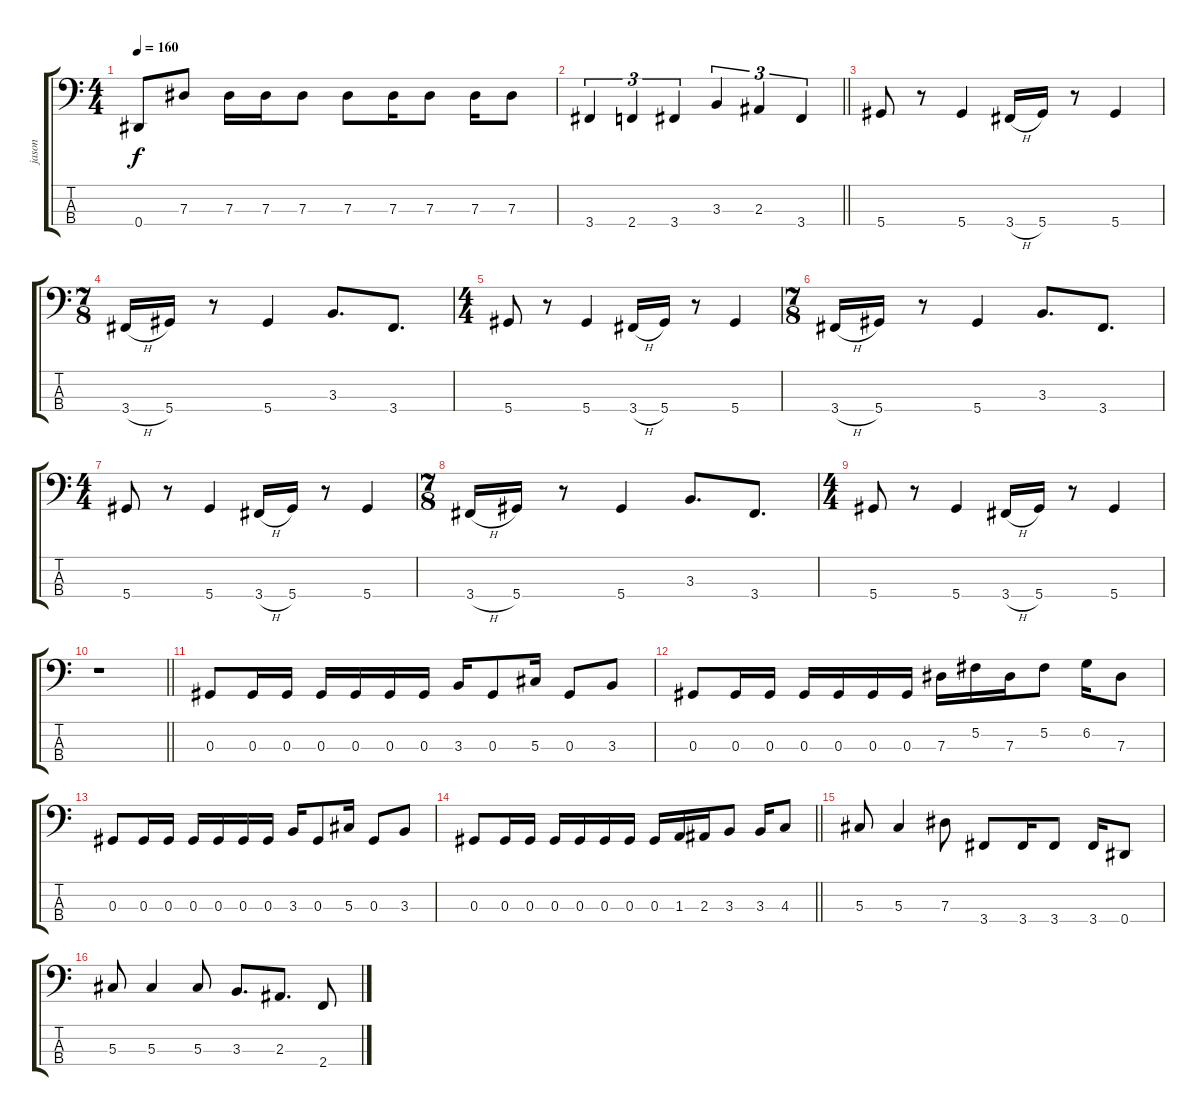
\track ("jason" "jason") {instrument electricbasspick}
\staff {score tabs}
\tuning (Gb2 Db2 Ab1 Eb1) {hide}
\ts (4 4)
\tempo 160
\clef f4
\ks c
0.4.8{dy f} 7.3.8 7.3.16 7.3.16 7.3.8 7.3.8 7.3.16 7.3.8 7.3.16 7.3.8 |
\barLineRight lightlight
3.4.4{tu (3 2)} 2.4.4{tu (3 2)} 3.4.4{tu (3 2)} 3.3.4{tu (3 2)} 2.3.4{tu (3 2)} 3.4.4{tu (3 2)} |
5.4.8 r.8 5.4.4 3.4{h}.16 5.4.16 r.8 5.4.4 |
\ts (7 8)
3.4{h}.16 5.4.16 r.8 5.4.4 3.3.8{d} 3.4.8{d} |
\ts (4 4)
5.4.8 r.8 5.4.4 3.4{h}.16 5.4.16 r.8 5.4.4 |
\ts (7 8)
3.4{h}.16 5.4.16 r.8 5.4.4 3.3.8{d} 3.4.8{d} |
\ts (4 4)
5.4.8 r.8 5.4.4 3.4{h}.16 5.4.16 r.8 5.4.4 |
\ts (7 8)
3.4{h}.16 5.4.16 r.8 5.4.4 3.3.8{d} 3.4.8{d} |
\ts (4 4)
5.4.8 r.8 5.4.4 3.4{h}.16 5.4.16 r.8 5.4.4 |
\barLineRight lightlight
r.1 |
0.3.8 0.3.16 0.3.16 0.3.16 0.3.16 0.3.16 0.3.16 3.3.16 0.3.8 5.3.16 0.3.8 3.3.8 |
0.3.8 0.3.16 0.3.16 0.3.16 0.3.16 0.3.16 0.3.16 7.3.16 5.2.16 7.3.16 5.2.8 6.2.16 7.3.8 |
0.3.8 0.3.16 0.3.16 0.3.16 0.3.16 0.3.16 0.3.16 3.3.16 0.3.8 5.3.16 0.3.8 3.3.8 |
\barLineRight lightlight
0.3.8 0.3.16 0.3.16 0.3.16 0.3.16 0.3.16 0.3.16 0.3.16 1.3.16 2.3.16 3.3.8 3.3.16 4.3.8 |
5.3.8 5.3.4 7.3.8 3.4.8 3.4.16 3.4.8 3.4.16 0.4.8 |
5.3.8 5.3.4 5.3.8 3.3.8{d} 2.3.8{d} 2.4.8
